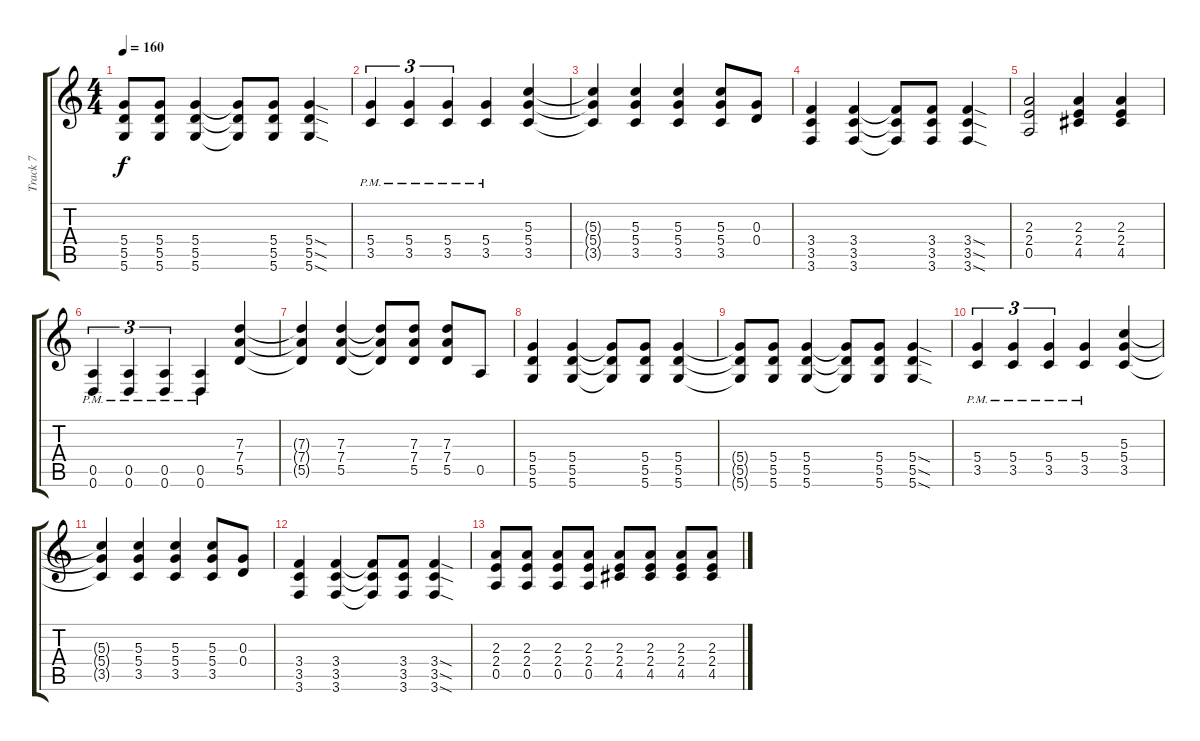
\track ("Track 7" "Track 7") {instrument distortionguitar}
\staff {score tabs}
\tuning (E4 B3 G3 D3 A2 D2) {hide}
\ts (4 4)
\tempo 160
\clef g2
\ks c
(5.4{t} 5.5{t} 5.6{t}).8{dy f} (5.4 5.5 5.6).8 (5.4 5.5 5.6).4 (5.4{t} 5.5{t} 5.6{t}).8 (5.4 5.5 5.6).8 (5.4{sod} 5.5{sod} 5.6{sod}).4 |
(5.4{pm} 3.5{pm}).4{tu (3 2)} (5.4{pm} 3.5{pm}).4{tu (3 2)} (5.4{pm} 3.5{pm}).4{tu (3 2)} (5.4{pm} 3.5{pm}).4 (5.3 5.4 3.5).4 |
(5.3{t} 5.4{t} 3.5{t}).4 (5.3 5.4 3.5).4 (5.3 5.4 3.5).4 (5.3 5.4 3.5).8 (0.3 0.4).8 |
(3.4 3.5 3.6).4 (3.4 3.5 3.6).4 (3.4{t} 3.5{t} 3.6{t}).8 (3.4 3.5 3.6).8 (3.4{sod} 3.5{sod} 3.6{sod}).4 |
(2.3 2.4 0.5).2 (2.3 2.4 4.5).4 (2.3 2.4 4.5).4 |
(0.5{pm} 0.6{pm}).4{tu (3 2)} (0.5{pm} 0.6{pm}).4{tu (3 2)} (0.5{pm} 0.6{pm}).4{tu (3 2)} (0.5{pm} 0.6{pm}).4 (7.3 7.4 5.5).4 |
(7.3{t} 7.4{t} 5.5{t}).4 (7.3 7.4 5.5).4 (7.3{t} 7.4{t} 5.5{t}).8 (7.3 7.4 5.5).8 (7.3 7.4 5.5).8 0.5.8 |
(5.4 5.5 5.6).4 (5.4 5.5 5.6).4 (5.4{t} 5.5{t} 5.6{t}).8 (5.4 5.5 5.6).8 (5.4 5.5 5.6).4 |
(5.4{t} 5.5{t} 5.6{t}).8 (5.4 5.5 5.6).8 (5.4 5.5 5.6).4 (5.4{t} 5.5{t} 5.6{t}).8 (5.4 5.5 5.6).8 (5.4{sod} 5.5{sod} 5.6{sod}).4 |
(5.4{pm} 3.5{pm}).4{tu (3 2)} (5.4{pm} 3.5{pm}).4{tu (3 2)} (5.4{pm} 3.5{pm}).4{tu (3 2)} (5.4{pm} 3.5{pm}).4 (5.3 5.4 3.5).4 |
(5.3{t} 5.4{t} 3.5{t}).4 (5.3 5.4 3.5).4 (5.3 5.4 3.5).4 (5.3 5.4 3.5).8 (0.3 0.4).8 |
(3.4 3.5 3.6).4 (3.4 3.5 3.6).4 (3.4{t} 3.5{t} 3.6{t}).8 (3.4 3.5 3.6).8 (3.4{sod} 3.5{sod} 3.6{sod}).4 |
(2.3 2.4 0.5).8 (2.3 2.4 0.5).8 (2.3 2.4 0.5).8 (2.3 2.4 0.5).8 (2.3 2.4 4.5).8 (2.3 2.4 4.5).8 (2.3 2.4 4.5).8 (2.3 2.4 4.5).8
